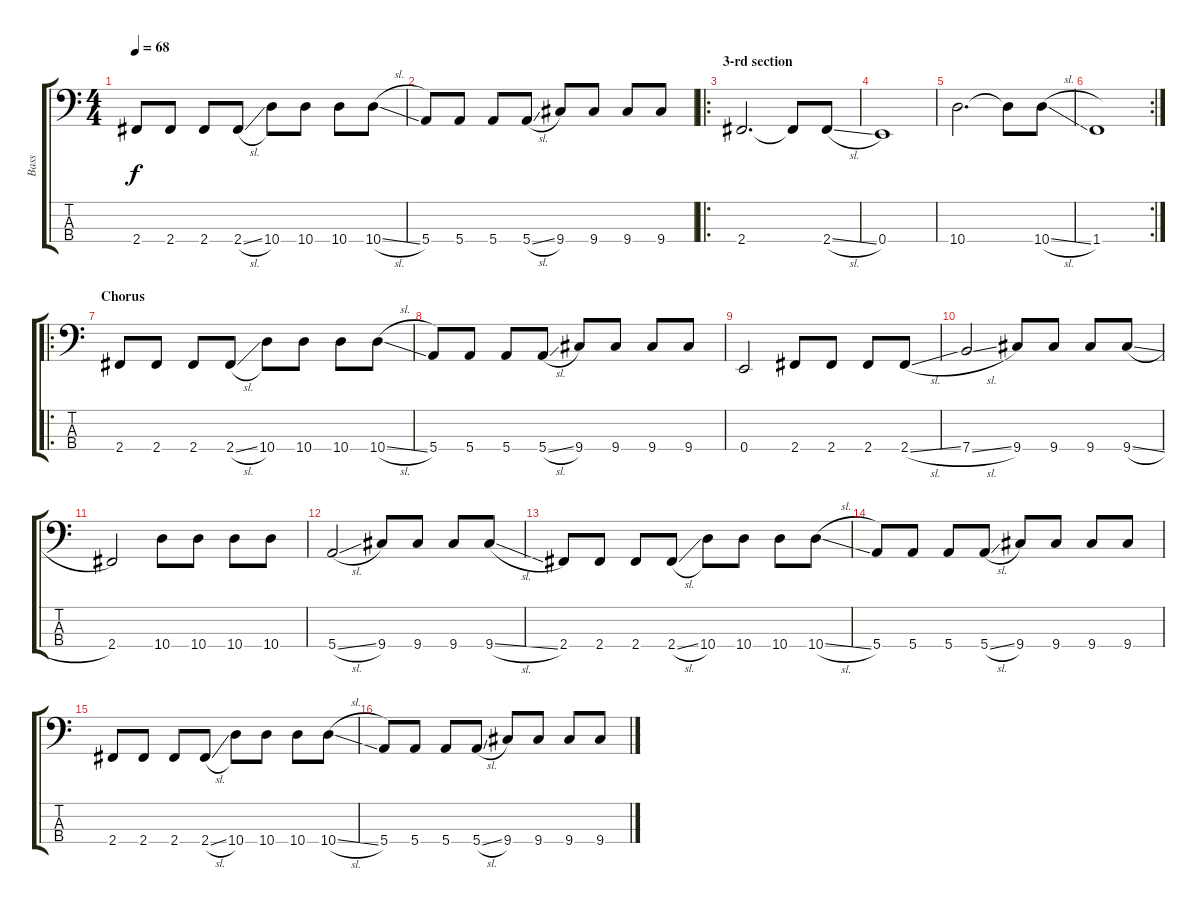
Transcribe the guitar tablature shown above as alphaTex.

\track ("Bass" "Bass") {instrument electricbasspick}
\staff {score tabs}
\tuning (G2 D2 A1 E1) {hide}
\ts (4 4)
\tempo 68
\clef f4
\ks c
2.4.8{dy f} 2.4.8 2.4.8 2.4{sl}.8 10.4.8 10.4.8 10.4.8 10.4{sl}.8 |
5.4.8 5.4.8 5.4.8 5.4{sl}.8 9.4.8 9.4.8 9.4.8 9.4.8 |
\ro
\section ("" "3-rd section")
2.4.2{d} 2.4{t}.8 2.4{sl}.8 |
0.4.1 |
10.4.2{d} 10.4{t}.8 10.4{sl}.8 |
\rc 2
1.4.1 |
\ro
\section ("" "Chorus")
2.4.8 2.4.8 2.4.8 2.4{sl}.8 10.4.8 10.4.8 10.4.8 10.4{sl}.8 |
5.4.8 5.4.8 5.4.8 5.4{sl}.8 9.4.8 9.4.8 9.4.8 9.4.8 |
0.4.2 2.4.8 2.4.8 2.4.8 2.4{sl}.8 |
7.4{sl}.2 9.4.8 9.4.8 9.4.8 9.4{sl}.8 |
2.4.2 10.4.8 10.4.8 10.4.8 10.4.8 |
5.4{sl}.2 9.4.8 9.4.8 9.4.8 9.4{sl}.8 |
2.4.8 2.4.8 2.4.8 2.4{sl}.8 10.4.8 10.4.8 10.4.8 10.4{sl}.8 |
5.4.8 5.4.8 5.4.8 5.4{sl}.8 9.4.8 9.4.8 9.4.8 9.4.8 |
2.4.8 2.4.8 2.4.8 2.4{sl}.8 10.4.8 10.4.8 10.4.8 10.4{sl}.8 |
5.4.8 5.4.8 5.4.8 5.4{sl}.8 9.4.8 9.4.8 9.4.8 9.4.8
